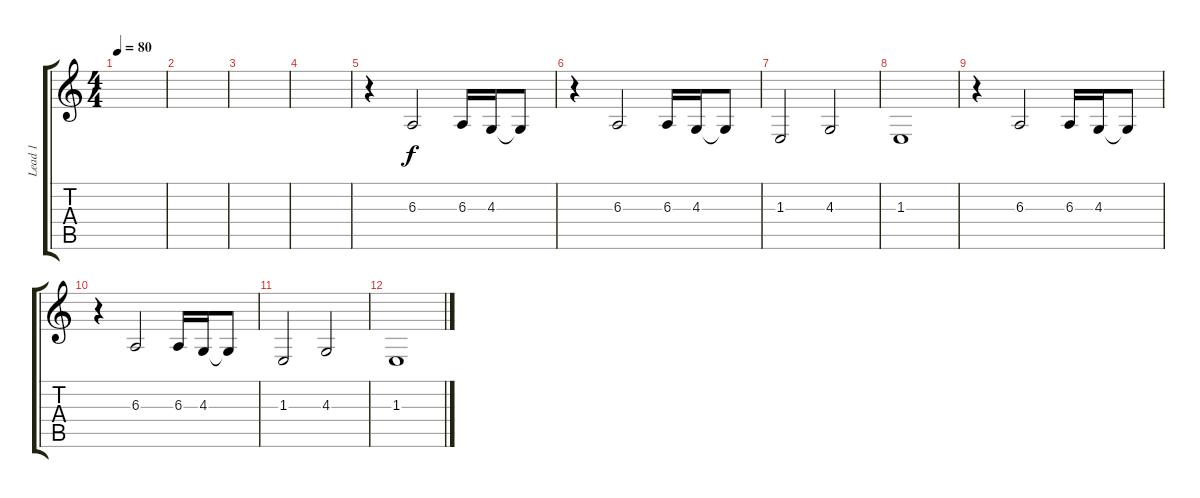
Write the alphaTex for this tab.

\track ("Lead 1" "Lead 1") {instrument lead5charang}
\staff {score tabs}
\tuning (C4 G3 Eb3 Bb2 F2 C2) {hide}
\ts (4 4)
\tempo 80
\clef g2
\ks c
|
|
|
|
r.4 6.3.2 6.3.16 4.3.16 4.3{t}.8 |
r.4 6.3.2 6.3.16 4.3.16 4.3{t}.8 |
1.3.2 4.3.2 |
1.3.1 |
r.4 6.3.2 6.3.16 4.3.16 4.3{t}.8 |
r.4 6.3.2 6.3.16 4.3.16 4.3{t}.8 |
1.3.2 4.3.2 |
1.3.1
